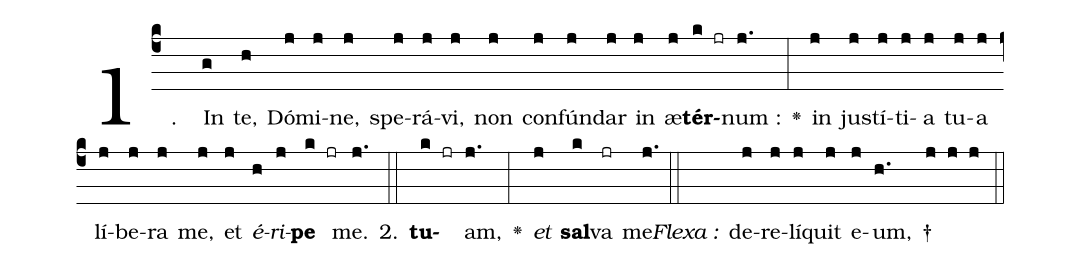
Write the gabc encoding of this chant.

%%
(c4)1.( ) In(g) te,(h) Dó(j)mi(j)ne,(j) spe(j)rá(j)vi,(j) non(j) con(j)fún(j)dar(j) in(j) æ(j)<b>tér</b>(k jr)num :(j.) <v>\greheightstar</v>(:) in(j) jus(j)tí(j)ti(j)a(j) tu(j)a(j) lí(j)be(j)ra(j) me,(j) et(j) <i>é</i>(h)<i>ri</i>(j)<b>pe</b>(k jr) me.(j.)
2.(::) <b>tu</b>(k jr)am,(j.) <v>\greheightstar</v>(:) <i>et</i>(j) <b>sal</b>(k)va(jr) me.(j.) (::)
<i>Flexa :</i>() de(j)re(j)lí(j)quit(j) e(j)um,(h.) † (j j j) (::)
